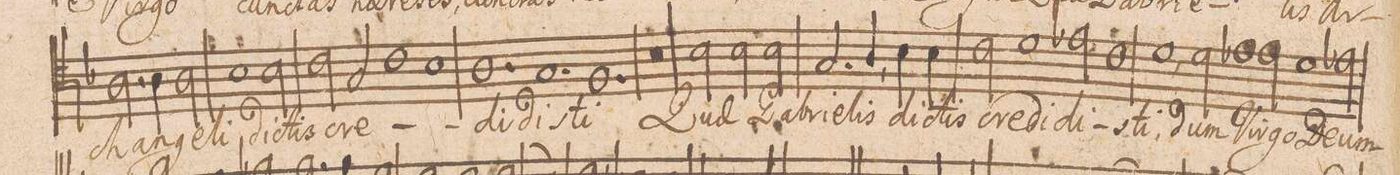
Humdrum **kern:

**kern	**text
*I"TENOR.	*
*clefC4	*
*k[b-]	*
*M3/2	*
2.A\	-chan-
4A\	-ge-
2A\	-li
=27-	=27-
1B-	di-
2B-\	-ctis
=28-	=28-
2c\	cre-
2G/	.
1c\	.
=29-	=29-
1B-	.
=30-	=30-
1.A	-di-
=31-	=31-
1.G	-di-
=32-	=32-
1.F	-sti
=33-	=33-
0.r	.
=34-	=34-
=35-	=35-
2B-\	Quae
2B-\	Ga-
2B-\	-bri-
=36-	=36-
2.G/	-e-
4A,/	-lis
4B-\	di-
4B-\	-ctis
=37-	=37-
2c\	cre-
1d	-di-
=38-	=38-
2e-X\	-di-
1c	.
=39-	=39-
1d,	-sti,
2d\	dum
=40-	=40-
1e-X	Vir-
2e-\	-go
=41-	=41-
1d	De-
2e-X\	-um
=42-	=42-
*-	*-
